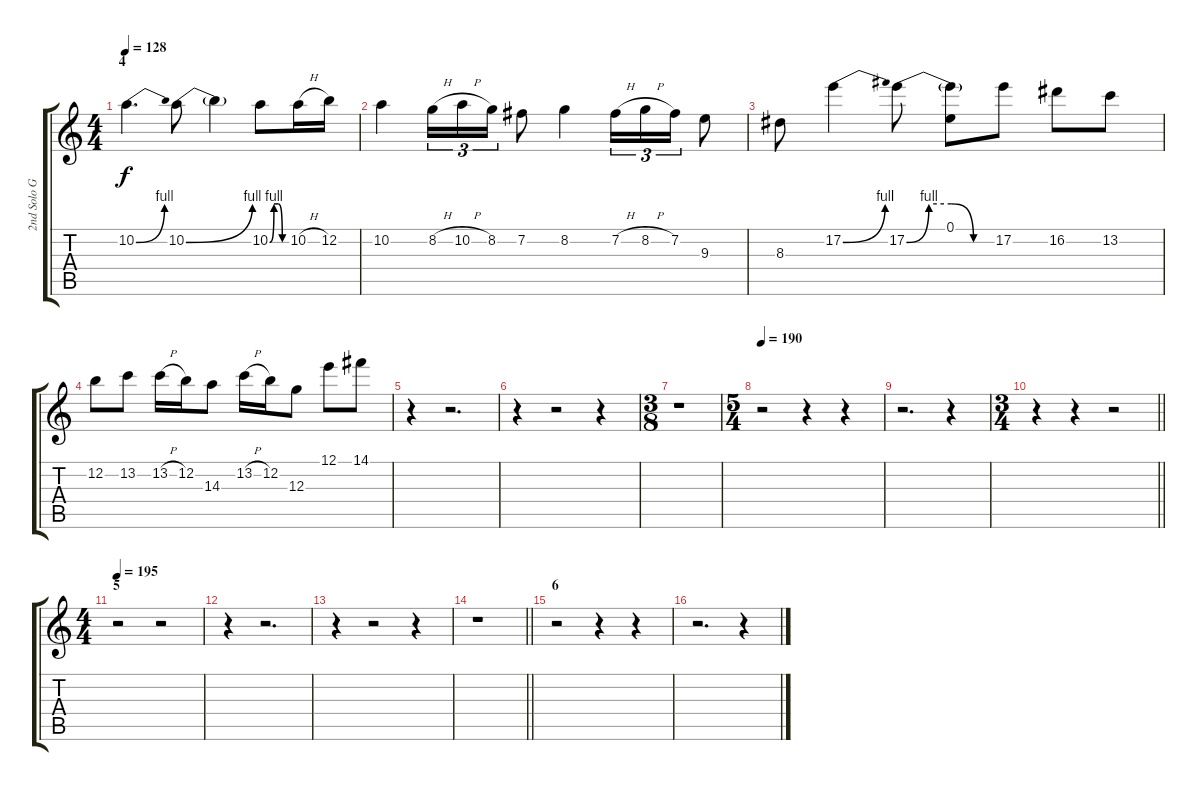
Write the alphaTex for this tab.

\track ("2nd Solo Guitar" "2nd Solo G") {instrument distortionguitar}
\staff {score tabs}
\tuning (E4 B3 G3 D3 A2 E2) {hide}
\ts (4 4)
\section ("" "4")
\tempo 128
\clef g2
\ks c
10.2{be (bend 0 0 60 4)}.4{d dy f} 10.2{be (bend 0 0 60 4)}.8 10.2{t}.4 10.2{be (custom 0 0 15 4 30 4 45 0 60 0)}.8 10.2{h}.16 12.2.16 |
10.2.4 8.2{h}.16{tu (3 2)} 10.2{h}.16{tu (3 2)} 8.2.16{tu (3 2)} 7.2.8 8.2.4 7.2{h}.16{tu (3 2)} 8.2{h}.16{tu (3 2)} 7.2.16{tu (3 2)} 9.3.8 |
8.3.8 17.2{be (bend 0 0 60 4)}.4 17.2{be (custom 0 0 15 4 30 4 45 0 60 0)}.8 (0.1 17.2{t}).8 17.2.8 16.2.8 13.2.8 |
12.2.8 13.2.8 13.2{h}.16 12.2.16 14.3.8 13.2{h}.16 12.2.16 12.3.8 12.1.8 14.1.8 |
r.4 r.2{d} |
r.4 r.2 r.4 |
\ts (3 8)
r.1 |
\ts (5 4)
\tempo 190
r.2 r.4 r.4 |
r.2{d} r.4 |
\ts (3 4)
\barLineRight lightlight
r.4 r.4 r.2 |
\ts (4 4)
\section ("" "5")
\tempo 195
r.2 r.2 |
r.4 r.2{d} |
r.4 r.2 r.4 |
\barLineRight lightlight
r.1 |
\section ("" "6")
r.2 r.4 r.4 |
r.2{d} r.4
